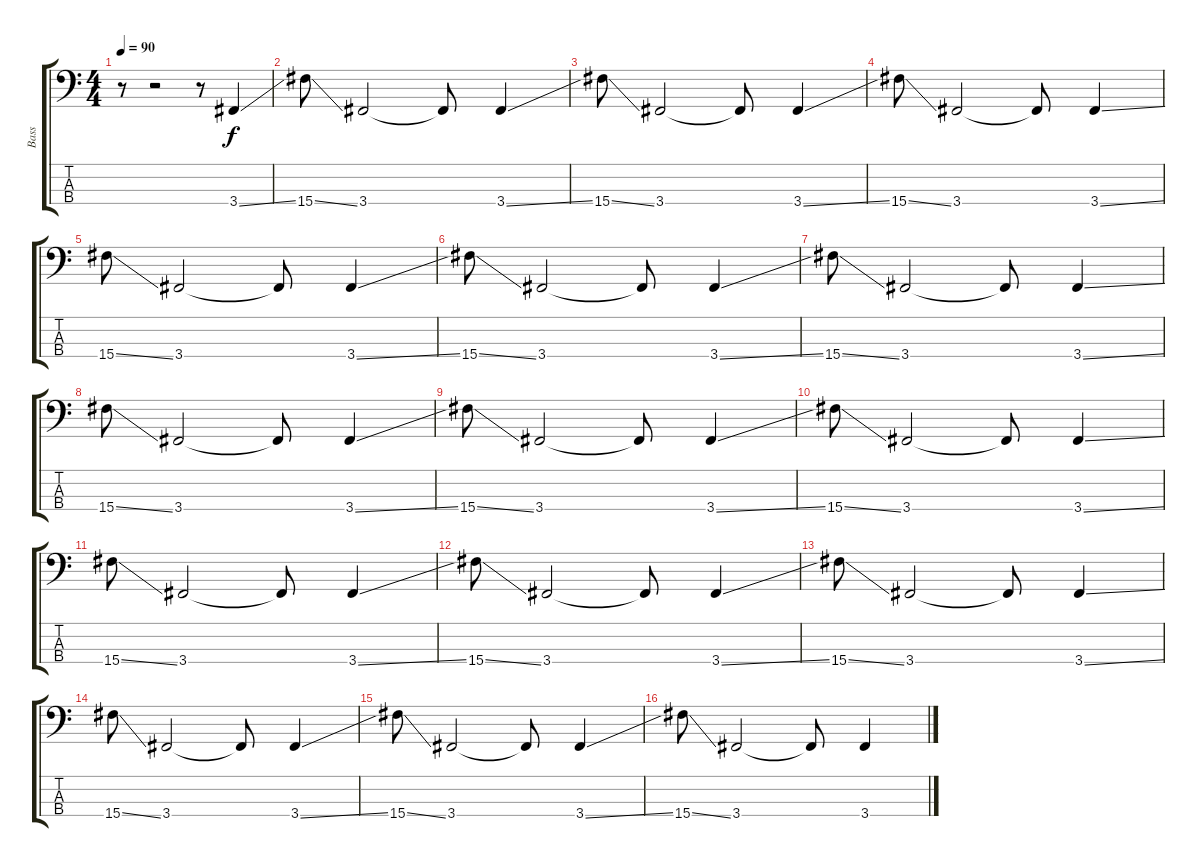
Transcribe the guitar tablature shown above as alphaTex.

\track ("Bass" "Bass") {instrument electricbassfinger}
\staff {score tabs}
\tuning (Gb2 Db2 Ab1 Eb1) {hide}
\ts (4 4)
\tempo 90
\clef f4
\ks c
r.8{dy f volume 7} r.2 r.8 3.4{ss}.4 |
15.4{ss}.8{volume 9} 3.4.2 3.4{t}.8 3.4{ss}.4 |
15.4{ss}.8{volume 12} 3.4.2 3.4{t}.8 3.4{ss}.4 |
15.4{ss}.8 3.4.2 3.4{t}.8 3.4{ss}.4 |
15.4{ss}.8 3.4.2 3.4{t}.8 3.4{ss}.4 |
15.4{ss}.8 3.4.2 3.4{t}.8 3.4{ss}.4 |
15.4{ss}.8 3.4.2 3.4{t}.8 3.4{ss}.4 |
15.4{ss}.8 3.4.2 3.4{t}.8 3.4{ss}.4 |
15.4{ss}.8 3.4.2 3.4{t}.8 3.4{ss}.4 |
15.4{ss}.8 3.4.2 3.4{t}.8 3.4{ss}.4 |
15.4{ss}.8 3.4.2 3.4{t}.8 3.4{ss}.4 |
15.4{ss}.8 3.4.2 3.4{t}.8 3.4{ss}.4 |
15.4{ss}.8 3.4.2 3.4{t}.8 3.4{ss}.4 |
15.4{ss}.8 3.4.2 3.4{t}.8 3.4{ss}.4 |
15.4{ss}.8 3.4.2 3.4{t}.8 3.4{ss}.4 |
15.4{ss}.8 3.4.2 3.4{t}.8 3.4{ss}.4
